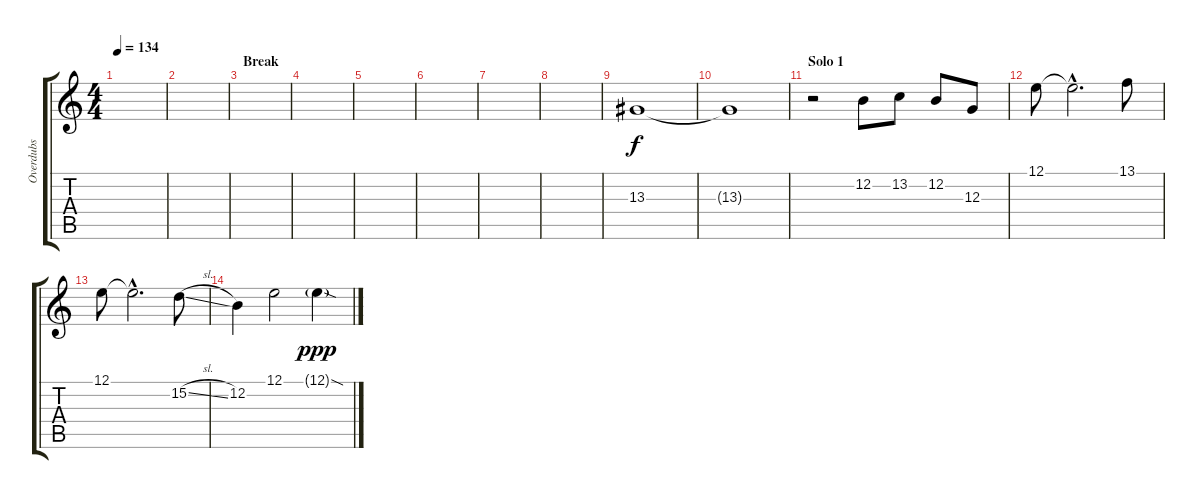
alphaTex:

\track ("Overdubs" "Overdubs") {instrument fx7echoes}
\staff {score tabs}
\tuning (E4 B3 G3 D3 A2 E2) {hide}
\ts (4 4)
\tempo 134
\clef g2
\ks c
|
|
\section ("" "Break")
|
|
|
|
|
|
13.3.1{dy f volume 2 instrument lead3calliope} |
13.3{t}.1 |
\section ("" "Solo 1")
r.2{volume 11 instrument overdrivenguitar} 12.2.8 13.2.8 12.2.8 12.3.8 |
12.1.8 12.1{hac t}.2{d} 13.1.8 |
12.1.8 12.1{hac t}.2{d} 15.2{sl}.8 |
12.2.4 12.1.2 12.1{sod g}.4{dy ppp}
